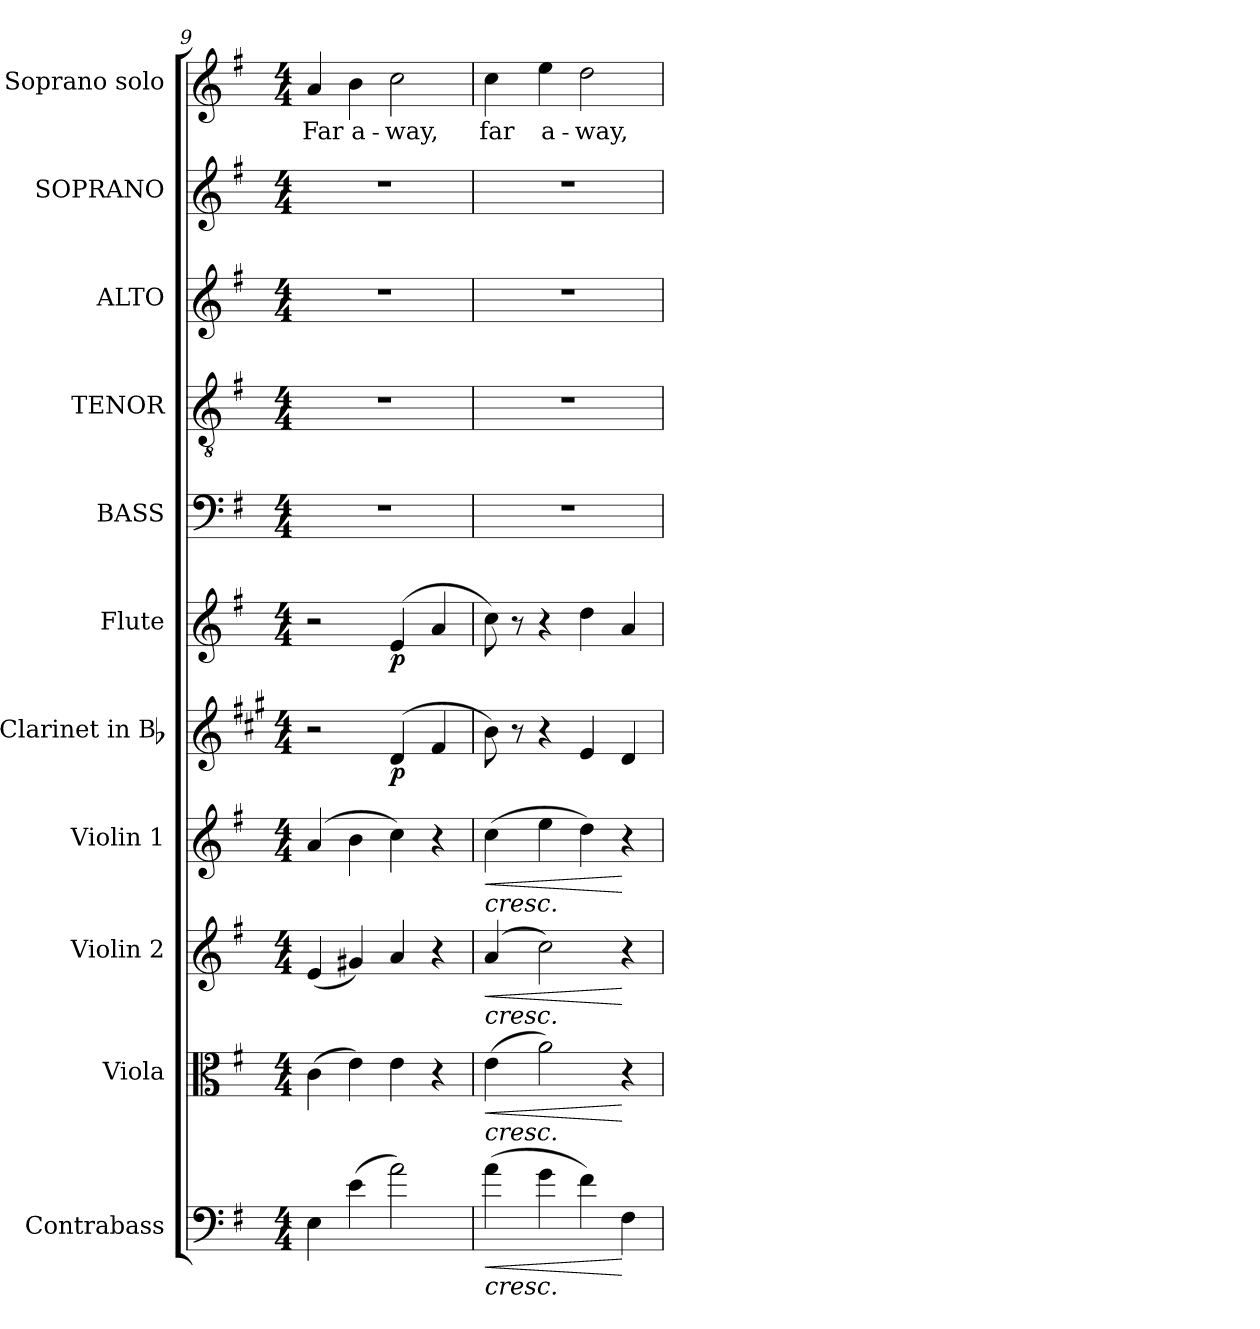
**kern	**dynam	**kern	**dynam	**kern	**dynam	**kern	**dynam	**kern	**dynam	**kern	**dynam	**kern	**kern	**kern	**kern	**kern	**text
*part11	*part11	*part10	*part10	*part9	*part9	*part8	*part8	*part7	*part7	*part6	*part6	*part5	*part4	*part3	*part2	*part1	*part1
*staff11	*staff11	*staff10	*staff10	*staff9	*staff9	*staff8	*staff8	*staff7	*staff7	*staff6	*staff6	*staff5	*staff4	*staff3	*staff2	*staff1	*staff1
*I"Contrabass	*	*I"Viola	*	*I"Violin 2	*	*I"Violin 1	*	*I"Clarinet in Bb	*	*I"Flute	*	*I"BASS	*I"TENOR	*I"ALTO	*I"SOPRANO	*I"Soprano solo	*
*I'Cb.	*	*I'Vla.	*	*I'Vln. 2	*	*I'Vln. 1	*	*I'Cl.	*	*I'Fl.	*	*I'B.	*I'T.	*I'A.	*I'S.	*I'S.	*
*clefF4	*	*clefC3	*	*clefG2	*	*clefG2	*	*clefG2	*	*clefG2	*	*clefF4	*clefGv2	*clefG2	*clefG2	*clefG2	*
*ITrd7c12	*	*	*	*	*	*	*	*ITrd1c2	*	*	*	*	*ITrd7c12	*	*	*	*
*k[f#]	*	*k[f#]	*	*k[f#]	*	*k[f#]	*	*k[f#]	*	*k[f#]	*	*k[f#]	*k[f#]	*k[f#]	*k[f#]	*k[f#]	*
*G:	*	*G:	*	*G:	*	*G:	*	*G:	*	*G:	*	*G:	*G:	*G:	*G:	*G:	*
*M4/4	*	*M4/4	*	*M4/4	*	*M4/4	*	*M4/4	*	*M4/4	*	*M4/4	*M4/4	*M4/4	*M4/4	*M4/4	*
=9	=9	=9	=9	=9	=9	=9	=9	=9	=9	=9	=9	=9	=9	=9	=9	=9	=9
!	!	!	!	!	!	!	!	!	!	!	!	!	!	!	!	!	!LO:LY:b:color=#000000
4EEi\	.	(4ci\	.	(4ei/	.	(4ai/	.	2r	.	2r	.	1r	1r	1r	1r	4ai/	Far
!	!	!	!	!	!	!	!	!	!	!	!	!	!	!	!	!	!LO:LY:b:color=#000000
(4Ei\	.	4ei\)	.	4g#Xi/)	.	4bi\	.	.	.	.	.	.	.	.	.	4bi\	a-
!	!	!	!	!	!	!	!	!	!	!	!	!	!	!	!	!	!LO:LY:b:color=#000000
2Ai\)	.	4ei\	.	4ai/	.	4cci\)	.	(4ci/	p	(4ei/	p	.	.	.	.	2cci\	-way,
.	.	4r	.	4r	.	4r	.	4ei/	.	4ai/	.	.	.	.	.	.	.
=10	=10	=10	=10	=10	=10	=10	=10	=10	=10	=10	=10	=10	=10	=10	=10	=10	=10
!	!LO:HP:b	!	!LO:HP:b	!	!LO:HP:b	!	!LO:HP:b	!	!	!	!	!	!	!	!	!	!
!	!	!	!	!	!	!LO:TX:b:i:t=cresc.	!	!	!	!	!	!	!	!	!	!	!
!	!	!	!	!LO:TX:b:i:t=cresc.	!	!	!	!	!	!	!	!	!	!	!	!	!
!	!	!LO:TX:b:i:t=cresc.	!	!	!	!	!	!	!	!	!	!	!	!	!	!	!
!LO:TX:b:i:t=cresc.	!	!	!	!	!	!	!	!	!	!	!	!	!	!	!	!	!
!	!	!	!	!	!	!	!	!	!	!	!	!	!	!	!	!	!LO:LY:b:color=#000000
(4Ai\	<	(4ei\	<	(4ai/	<	(4cci\	<	8ai\)	.	8cci\)	.	1r	1r	1r	1r	4cci\	far
.	.	.	.	.	.	.	.	8r	.	8r	.	.	.	.	.	.	.
!	!	!	!	!	!	!	!	!	!	!	!	!	!	!	!	!	!LO:LY:b:color=#000000
4Gi\	.	2ai\)	.	2cci\)	.	4eei\	.	4r	.	4r	.	.	.	.	.	4eei\	a-
!	!	!	!	!	!	!	!	!	!	!	!	!	!	!	!	!	!LO:LY:b:color=#000000
4F#i\)	.	.	.	.	.	4ddi\)	.	4di/	.	4ddi\	.	.	.	.	.	2ddi\	-way,
4FF#i\	[	4r	[	4r	[	4r	[	4ci/	.	4ai/	.	.	.	.	.	.	.
=	=	=	=	=	=	=	=	=	=	=	=	=	=	=	=	=	=
*-	*-	*-	*-	*-	*-	*-	*-	*-	*-	*-	*-	*-	*-	*-	*-	*-	*-
